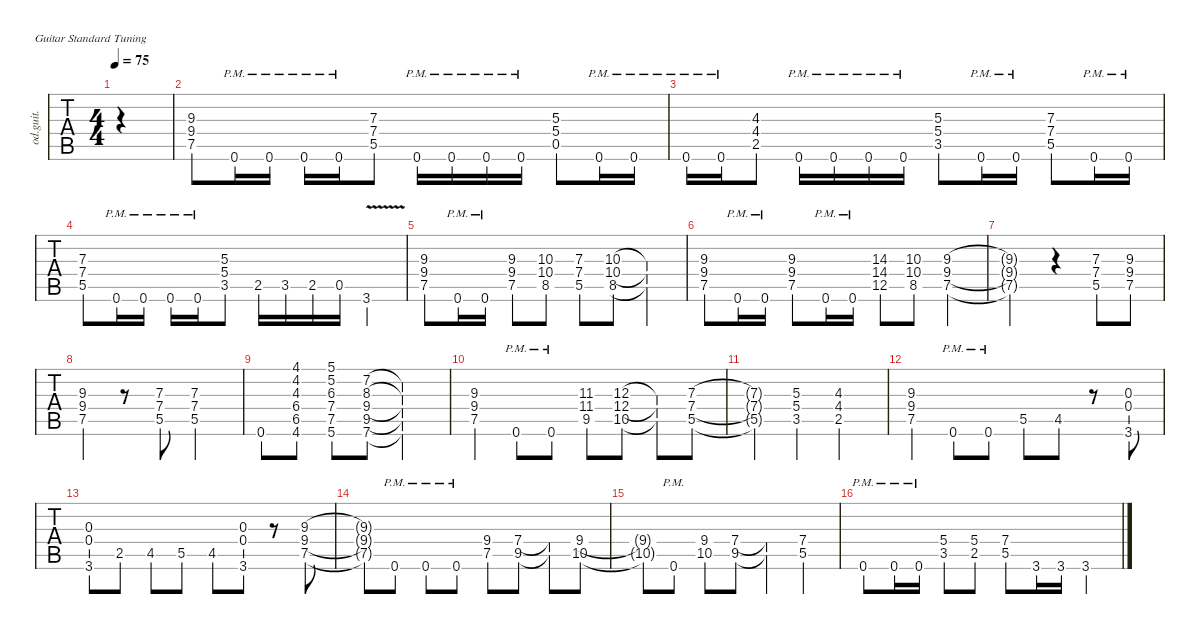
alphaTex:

\defaultSystemsLayout 4
\hideDynamics
\bracketExtendMode nobrackets
\otherSystemsTrackNameOrientation horizontal
\track ("Overdriven Guitar" "od.guit.") {instrument overdrivenguitar}
\staff {tabs}
\tuning (E4 B3 G3 D3 A2 E2)
\ts (4 4)
\tempo 75
\clef g2
\ks c
|
(7.5 9.4 9.3).8 0.6{pm}.16{dy ff} 0.6{pm}.16 0.6{pm}.16 0.6{pm}.16 (5.5 7.4 7.3).8 0.6{pm}.16 0.6{pm}.16 0.6{pm}.16 0.6{pm}.16 (0.5 5.4 5.3).8 0.6{pm}.16 0.6{pm}.16 |
0.6{pm}.16 0.6{pm}.16 (2.5 4.4{acc #} 4.3).8 0.6{pm}.16 0.6{pm}.16 0.6{pm}.16 0.6{pm}.16 (3.5 5.4 5.3).8 0.6{pm}.16 0.6{pm}.16 (5.5 7.4 7.3).8 0.6{pm}.16 0.6{pm}.16 |
(5.5 7.4 7.3).8{dy mf} 0.6{pm}.16 0.6{pm}.16 0.6{pm}.16 0.6{pm}.16 (3.5 5.4 5.3).8 2.5.16 3.5.16 2.5.16 0.5.16 3.6{v}.4 |
(7.5 9.4 9.3).8{dy ff} 0.6{pm}.16 0.6{pm}.16 (7.5 9.4 9.3).8 (8.5 10.4 10.3).8 (5.5 7.4 7.3).8 (8.5 10.4 10.3).8 (8.5{t} 10.4{t} 10.3{t}).4 |
(7.5 9.4 9.3).8 0.6{pm}.16 0.6{pm}.16 (7.5 9.4 9.3).8 0.6{pm}.16 0.6{pm}.16 (12.5 14.4 14.3).8 (8.5 10.4 10.3).8 (7.5 9.4 9.3).4 |
(7.5{t} 9.4{t} 9.3{t}).2 r.4 (5.5 7.4 7.3).8 (7.5 9.4 9.3).8 |
(7.5 9.4 9.3).4 r.8 (5.5 7.4 7.3).8 (5.5 7.4 7.3).2 |
0.6.8 (4.6{acc #} 6.5{acc #} 6.4{acc #} 4.3 4.2{acc #} 4.1{acc #}).8 (5.6 7.5 7.4 6.3{acc #} 5.2 5.1).8 (7.6 9.5{acc #} 9.4 8.3{acc #} 7.2{acc #}).8 (7.6{t} 9.5{t acc #} 9.4{t} 8.3{t acc #} 7.2{t acc #}).2 |
(7.5 9.4 9.3).4 0.6{pm}.8 0.6{pm}.8 (9.5{acc #} 11.4{acc #} 11.3{acc #}).8 (10.5 12.4 12.3).8 (10.5{t} 12.4{t} 12.3{t}).8 (5.5 7.4 7.3).8 |
(5.5{t} 7.4{t} 7.3{t}).4 (3.5 5.4 5.3).4 (2.5 4.4{acc #} 4.3).2 |
(7.5 9.4 9.3).4 0.6{pm}.8 0.6{pm}.8 5.5.8 4.5{acc #}.8 r.8 (3.6 0.4 0.3).8 |
(3.6 0.4 0.3).8 2.5.8 4.5{acc #}.8 5.5.8 4.5{acc #}.8 (3.6 0.4 0.3).8 r.8 (7.5 9.4 9.3).8 |
(7.5{t} 9.4{t} 9.3{t}).8 0.6{pm}.8 0.6{pm}.8 0.6{pm}.8 (7.5 9.4).8 (9.5{acc #} 7.4).8 (9.5{t acc #} 7.4{t}).8 (10.5 9.4).8 |
(10.5{t} 9.4{t}).8 0.6{pm}.8 (10.5 9.4).8 (9.5{acc #} 7.4).8 (9.5{t acc #} 7.4{t}).4 (5.5 7.4).4 |
0.6{pm}.8{dy mf} 0.6{pm}.16 0.6{pm}.16 (3.5 5.4).8 (2.5 5.4).8 (5.5 7.4).8 3.6.16 3.6.16 3.6.4
